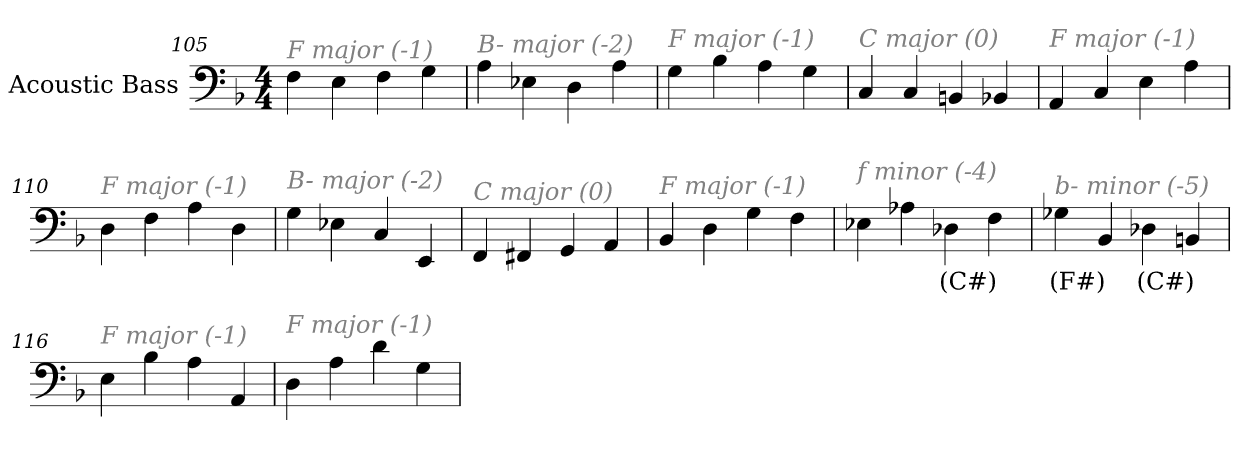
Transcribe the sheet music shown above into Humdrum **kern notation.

**kern	**text
*part1	*part1
*staff1	*staff1
*I"Acoustic Bass	*
*clefF4	*
*ITrd7c12	*
*k[b-]	*
*F:	*
*M4/4	*
=105	=105
!LO:TX:i:color=#808080:t=F major (-1)	!
4FF	.
4EE	.
4FF	.
4GG	.
=106	=106
!LO:TX:i:color=#808080:t=B- major (-2)	!
4AA	.
4EE-X	.
4DD	.
4AA	.
=107	=107
!LO:TX:i:color=#808080:t=F major (-1)	!
4GG	.
4BB-	.
4AA	.
4GG	.
=108	=108
!LO:TX:i:color=#808080:t=C major (0)	!
4CC	.
4CC	.
4BBBn	.
4BBB-X	.
=109	=109
!LO:TX:i:color=#808080:t=F major (-1)	!
4AAA	.
4CC	.
4EE	.
4AA	.
=110	=110
!LO:TX:i:color=#808080:t=F major (-1)	!
4DD	.
4FF	.
4AA	.
4DD	.
=111	=111
!LO:TX:i:color=#808080:t=B- major (-2)	!
4GG	.
4EE-X	.
4CC	.
4EEE	.
=112	=112
!LO:TX:i:color=#808080:t=C major (0)	!
4FFF	.
4FFF#X	.
4GGG	.
4AAA	.
=113	=113
!LO:TX:i:color=#808080:t=F major (-1)	!
4BBB-	.
4DD	.
4GG	.
4FF	.
=114	=114
!LO:TX:i:color=#808080:t=f minor (-4)	!
4EE-X	.
4AA-X	.
4DD-Xi	(C#)
4FF	.
=115	=115
!LO:TX:i:color=#808080:t=b- minor (-5)	!
4GG-Xi	(F#)
4BBB-	.
4DD-Xi	(C#)
4BBBn	.
=116	=116
!LO:TX:i:color=#808080:t=F major (-1)	!
4EE	.
4BB-	.
4AA	.
4AAA	.
=117	=117
!LO:TX:i:color=#808080:t=F major (-1)	!
4DD	.
4AA	.
4D	.
4GG	.
=	=
*-	*-
